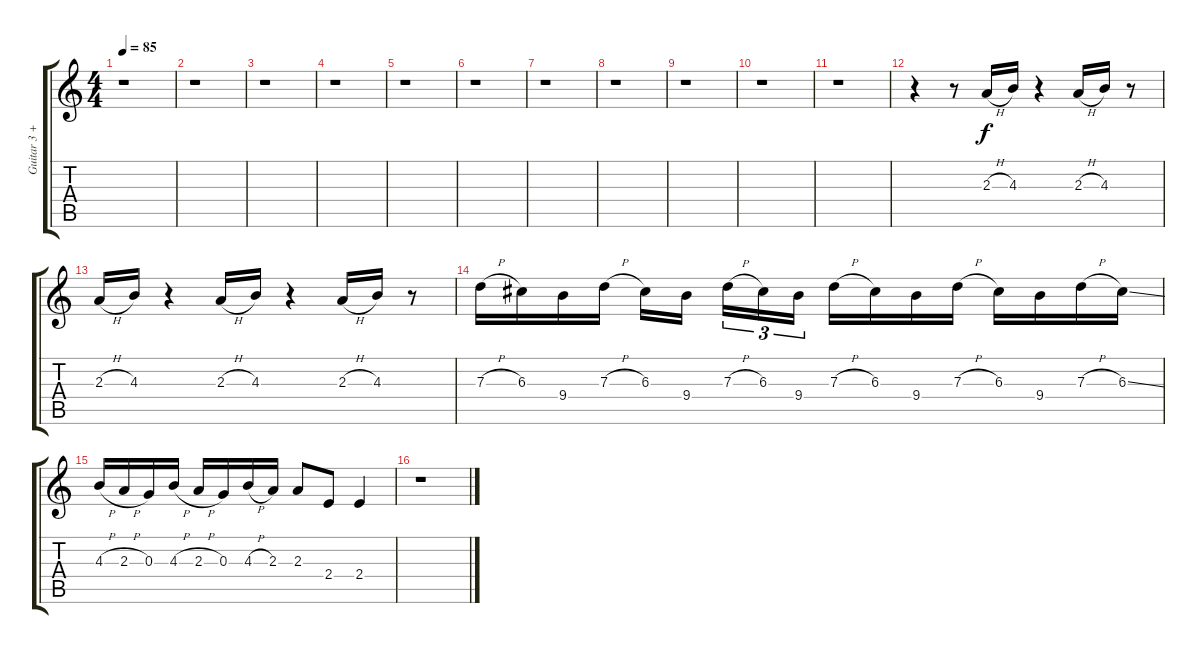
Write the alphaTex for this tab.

\track ("Guitar 3 + Bass" "Guitar 3 +") {instrument distortionguitar}
\staff {score tabs}
\tuning (E4 B3 G3 D3 A2 E2) {hide}
\ts (4 4)
\tempo 85
\clef g2
\ks c
r.1{dy f} |
r.1 |
r.1 |
r.1 |
r.1 |
r.1 |
r.1 |
r.1 |
r.1 |
r.1 |
r.1 |
r.4 r.8 2.3{h}.16 4.3.16 r.4 2.3{h}.16 4.3.16 r.8 |
2.3{h}.16 4.3.16 r.4 2.3{h}.16 4.3.16 r.4 2.3{h}.16 4.3.16 r.8 |
7.3{h}.16 6.3.16 9.4.16 7.3{h}.16 6.3.16 9.4.16 7.3{h}.16{tu (3 2)} 6.3.16{tu (3 2)} 9.4.16{tu (3 2)} 7.3{h}.16 6.3.16 9.4.16 7.3{h}.16 6.3.16 9.4.16 7.3{h}.16 6.3{ss}.16 |
4.3{h}.16 2.3{h}.16 0.3.16 4.3{h}.16 2.3{h}.16 0.3.16 4.3{h}.16 2.3.16 2.3.8 2.4.8 2.4.4 |
r.1
